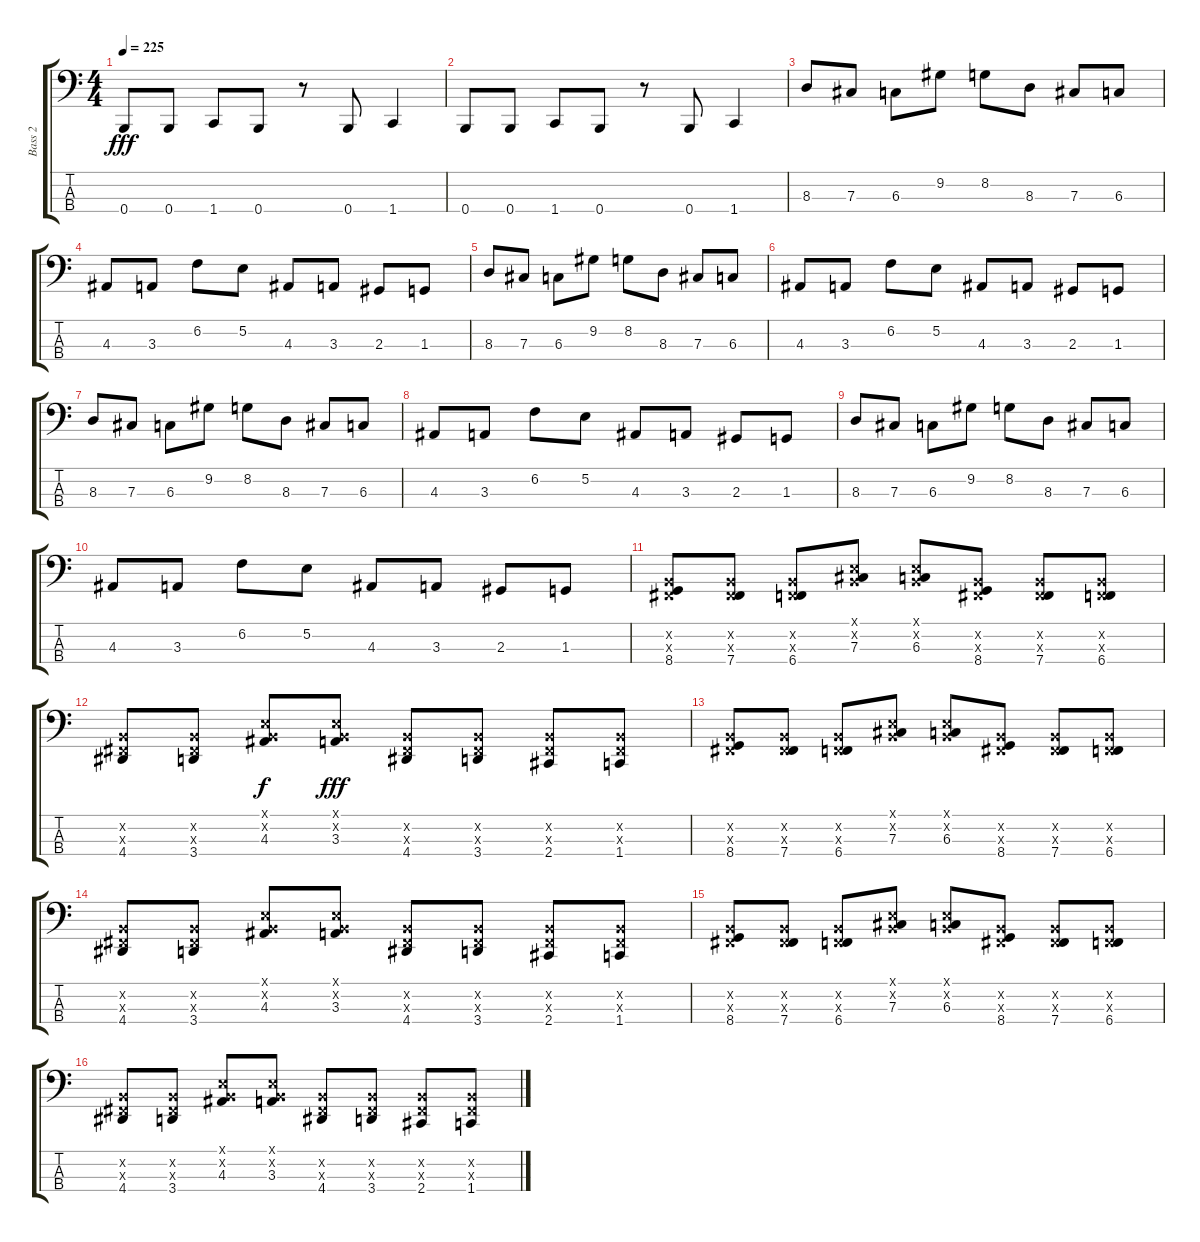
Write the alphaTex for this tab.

\track ("Bass 2" "Bass 2") {instrument electricbasspick}
\staff {score tabs}
\tuning (E2 B1 Gb1 B0) {hide}
\ts (4 4)
\tempo 225
\clef f4
\ks c
0.4.8{dy fff} 0.4.8 1.4.8 0.4.8 r.8 0.4.8 1.4.4 |
0.4.8 0.4.8 1.4.8 0.4.8 r.8 0.4.8 1.4.4 |
8.3.8 7.3.8 6.3.8 9.2.8 8.2.8 8.3.8 7.3.8 6.3.8 |
4.3.8 3.3.8 6.2.8 5.2.8 4.3.8 3.3.8 2.3.8 1.3.8 |
8.3.8 7.3.8 6.3.8 9.2.8 8.2.8 8.3.8 7.3.8 6.3.8 |
4.3.8 3.3.8 6.2.8 5.2.8 4.3.8 3.3.8 2.3.8 1.3.8 |
8.3.8 7.3.8 6.3.8 9.2.8 8.2.8 8.3.8 7.3.8 6.3.8 |
4.3.8 3.3.8 6.2.8 5.2.8 4.3.8 3.3.8 2.3.8 1.3.8 |
8.3.8 7.3.8 6.3.8 9.2.8 8.2.8 8.3.8 7.3.8 6.3.8 |
4.3.8 3.3.8 6.2.8 5.2.8 4.3.8 3.3.8 2.3.8 1.3.8 |
(0.2{x} 0.3{x} 8.4).8 (0.2{x} 0.3{x} 7.4).8 (0.2{x} 0.3{x} 6.4).8 (0.1{x} 0.2{x} 7.3).8 (0.1{x} 0.2{x} 6.3).8 (0.2{x} 0.3{x} 8.4).8 (0.2{x} 0.3{x} 7.4).8 (0.2{x} 0.3{x} 6.4).8 |
(0.2{x} 0.3{x} 4.4).8 (0.2{x} 0.3{x} 3.4).8 (0.1{x} 0.2{x} 4.3).8{dy f} (0.1{x} 0.2{x} 3.3).8{dy fff} (0.2{x} 0.3{x} 4.4).8 (0.2{x} 0.3{x} 3.4).8 (0.2{x} 0.3{x} 2.4).8 (0.2{x} 0.3{x} 1.4).8 |
(0.2{x} 0.3{x} 8.4).8 (0.2{x} 0.3{x} 7.4).8 (0.2{x} 0.3{x} 6.4).8 (0.1{x} 0.2{x} 7.3).8 (0.1{x} 0.2{x} 6.3).8 (0.2{x} 0.3{x} 8.4).8 (0.2{x} 0.3{x} 7.4).8 (0.2{x} 0.3{x} 6.4).8 |
(0.2{x} 0.3{x} 4.4).8 (0.2{x} 0.3{x} 3.4).8 (0.1{x} 0.2{x} 4.3).8 (0.1{x} 0.2{x} 3.3).8 (0.2{x} 0.3{x} 4.4).8 (0.2{x} 0.3{x} 3.4).8 (0.2{x} 0.3{x} 2.4).8 (0.2{x} 0.3{x} 1.4).8 |
(0.2{x} 0.3{x} 8.4).8 (0.2{x} 0.3{x} 7.4).8 (0.2{x} 0.3{x} 6.4).8 (0.1{x} 0.2{x} 7.3).8 (0.1{x} 0.2{x} 6.3).8 (0.2{x} 0.3{x} 8.4).8 (0.2{x} 0.3{x} 7.4).8 (0.2{x} 0.3{x} 6.4).8 |
(0.2{x} 0.3{x} 4.4).8 (0.2{x} 0.3{x} 3.4).8 (0.1{x} 0.2{x} 4.3).8 (0.1{x} 0.2{x} 3.3).8 (0.2{x} 0.3{x} 4.4).8 (0.2{x} 0.3{x} 3.4).8 (0.2{x} 0.3{x} 2.4).8 (0.2{x} 0.3{x} 1.4).8
